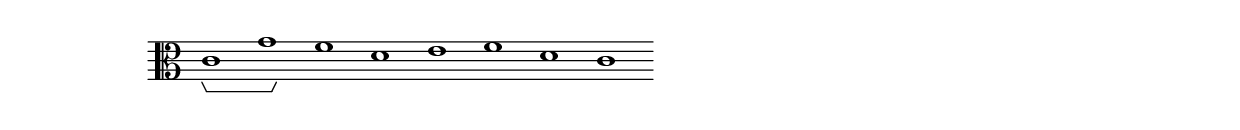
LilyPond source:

\version "2.18.2"
#(set-global-staff-size 18)
\pointAndClickOff
\paper{
  between-system-space = 2.4\cm
}
\layout {
\context {
    \Score
    \remove "Bar_number_engraver"
  }
  \context {
    \Staff
    \override VerticalAxisGroup.default-staff-staff-spacing.basic-distance = #24
  }
  \context {
  	\Voice
	\consists "Horizontal_bracket_engraver"
	}
}

\header { 
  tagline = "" 
} 
 
global= {
  \time 4/4
  \key c \major
        \once \override Staff.TimeSignature #'stencil = ##f 
}

top = \new Voice \relative c' {
\override TextScript.outside-staff-padding = #1.6
  \set Score.timing = ##f
  \clef alto

c1\startGroup g'\stopGroup f d e f d c

}

\score {
	\new Staff << \global \top >>

}
